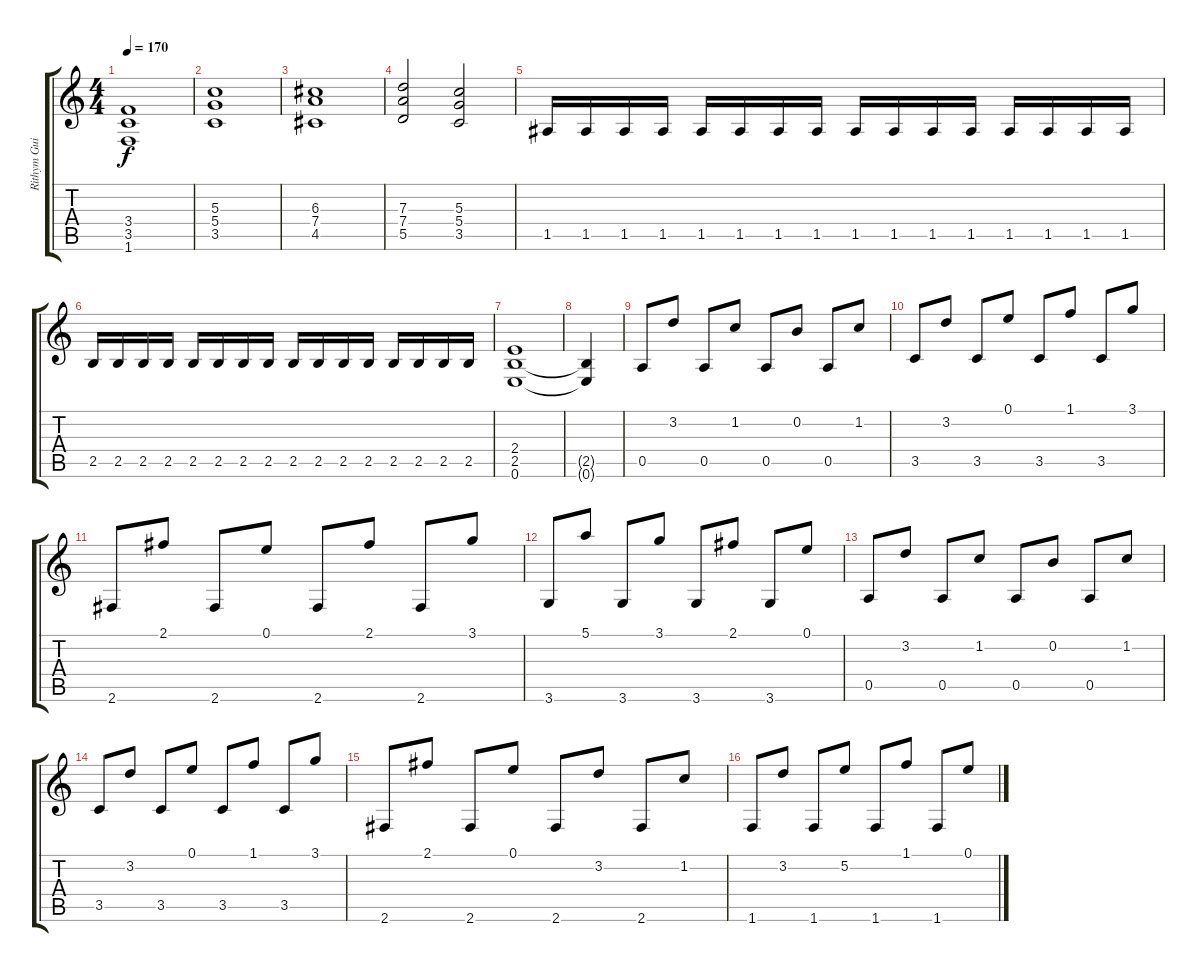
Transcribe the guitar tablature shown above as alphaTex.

\track ("Rithym Guitar" "Rithym Gui") {instrument distortionguitar}
\staff {score tabs}
\tuning (E4 B3 G3 D3 A2 E2) {hide}
\ts (4 4)
\tempo 170
\clef g2
\ks c
(3.4 3.5 1.6).1{dy f} |
(5.3 5.4 3.5).1 |
(6.3 7.4 4.5).1 |
(7.3 7.4 5.5).2 (5.3 5.4 3.5).2 |
1.5.16 1.5.16 1.5.16 1.5.16 1.5.16 1.5.16 1.5.16 1.5.16 1.5.16 1.5.16 1.5.16 1.5.16 1.5.16 1.5.16 1.5.16 1.5.16 |
2.5.16 2.5.16 2.5.16 2.5.16 2.5.16 2.5.16 2.5.16 2.5.16 2.5.16 2.5.16 2.5.16 2.5.16 2.5.16 2.5.16 2.5.16 2.5.16 |
(2.4 2.5 0.6).1 |
(2.5{t} 0.6{t}).4 |
0.5.8 3.2.8 0.5.8 1.2.8 0.5.8 0.2.8 0.5.8 1.2.8 |
3.5.8 3.2.8 3.5.8 0.1.8 3.5.8 1.1.8 3.5.8 3.1.8 |
2.6.8 2.1.8 2.6.8 0.1.8 2.6.8 2.1.8 2.6.8 3.1.8 |
3.6.8 5.1.8 3.6.8 3.1.8 3.6.8 2.1.8 3.6.8 0.1.8 |
0.5.8 3.2.8 0.5.8 1.2.8 0.5.8 0.2.8 0.5.8 1.2.8 |
3.5.8 3.2.8 3.5.8 0.1.8 3.5.8 1.1.8 3.5.8 3.1.8 |
2.6.8 2.1.8 2.6.8 0.1.8 2.6.8 3.2.8 2.6.8 1.2.8 |
1.6.8 3.2.8 1.6.8 5.2.8 1.6.8 1.1.8 1.6.8 0.1.8
